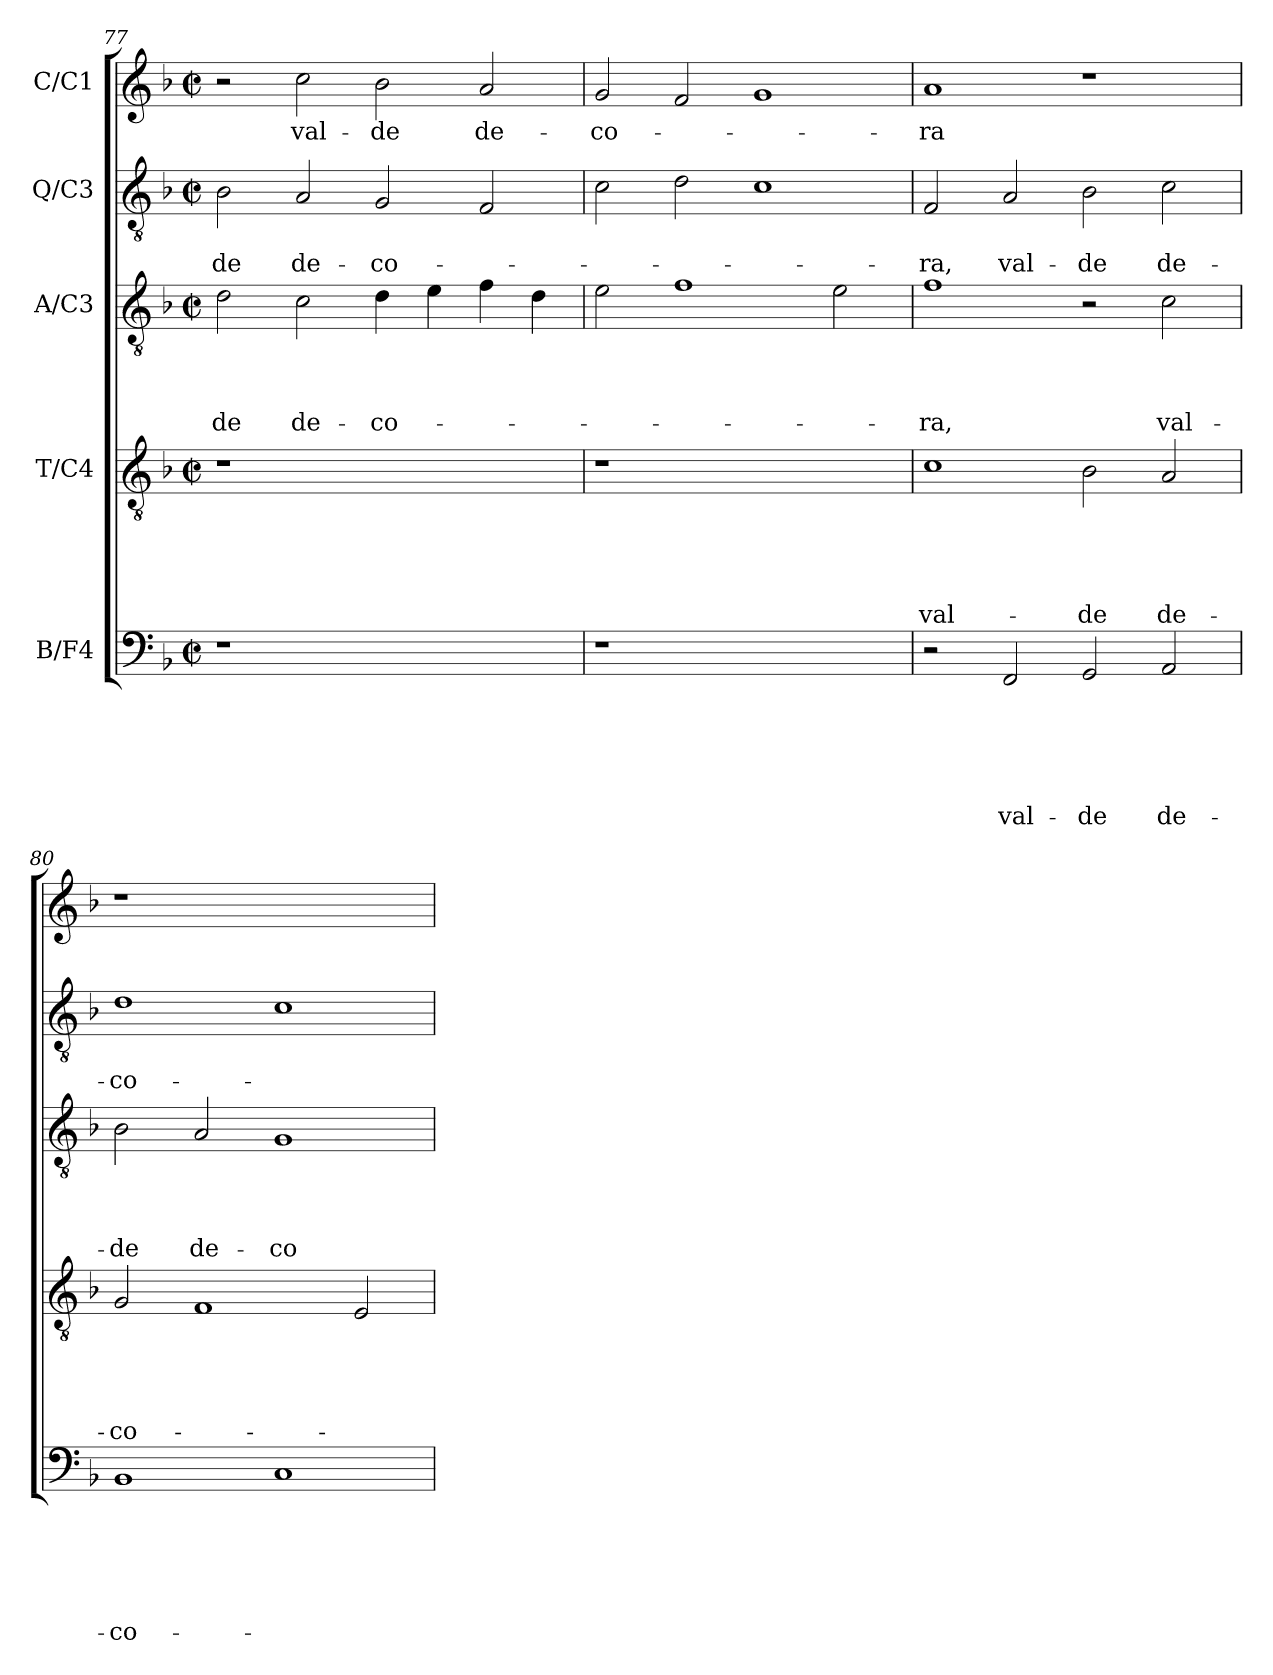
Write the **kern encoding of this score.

**kern	**text	**text	**text	**text	**text	**text	**kern	**text	**text	**text	**text	**text	**kern	**text	**text	**text	**text	**kern	**text	**text	**kern	**text
*part5	*part5	*part5	*part5	*part5	*part5	*part5	*part4	*part4	*part4	*part4	*part4	*part4	*part3	*part3	*part3	*part3	*part3	*part2	*part2	*part2	*part1	*part1
*staff5	*staff5	*staff5	*staff5	*staff5	*staff5	*staff5	*staff4	*staff4	*staff4	*staff4	*staff4	*staff4	*staff3	*staff3	*staff3	*staff3	*staff3	*staff2	*staff2	*staff2	*staff1	*staff1
*I"B/F4	*	*	*	*	*	*	*I"T/C4	*	*	*	*	*	*I"A/C3	*	*	*	*	*I"Q/C3	*	*	*I"C/C1	*
*clefF4	*	*	*	*	*	*	*clefGv2	*	*	*	*	*	*clefGv2	*	*	*	*	*clefGv2	*	*	*clefG2	*
*k[b-]	*	*	*	*	*	*	*k[b-]	*	*	*	*	*	*k[b-]	*	*	*	*	*k[b-]	*	*	*k[b-]	*
*F:	*	*	*	*	*	*	*F:	*	*	*	*	*	*F:	*	*	*	*	*F:	*	*	*F:	*
*M2/2	*	*	*	*	*	*	*M2/2	*	*	*	*	*	*M2/2	*	*	*	*	*M2/2	*	*	*M2/2	*
*met(c|)	*	*	*	*	*	*	*met(c|)	*	*	*	*	*	*met(c|)	*	*	*	*	*met(c|)	*	*	*met(c|)	*
=77	=77	=77	=77	=77	=77	=77	=77	=77	=77	=77	=77	=77	=77	=77	=77	=77	=77	=77	=77	=77	=77	=77
!	!	!	!	!	!	!	!	!	!	!	!	!	!	!	!	!	!LO:LY:b	!	!	!LO:LY:b	!	!
1r	.	.	.	.	.	.	1r	.	.	.	.	.	2d\	.	.	.	-de	2B-\	.	-de	2r	.
!	!	!	!	!	!	!	!	!	!	!	!	!	!	!	!	!	!LO:LY:b	!	!	!LO:LY:b	!	!LO:LY:b
.	.	.	.	.	.	.	.	.	.	.	.	.	2c\	.	.	.	de-	2A/	.	de-	2cc\	val-
!	!	!	!	!	!	!	!	!	!	!	!	!	!	!	!	!	!LO:LY:b	!	!	!LO:LY:b	!	!LO:LY:b
1ryy	.	.	.	.	.	.	1ryy	.	.	.	.	.	4d\	.	.	.	-co-	2G/	.	-co-	2b-\	-de
.	.	.	.	.	.	.	.	.	.	.	.	.	4e\	.	.	.	.	.	.	.	.	.
!	!	!	!	!	!	!	!	!	!	!	!	!	!	!	!	!	!	!	!	!	!	!LO:LY:b
.	.	.	.	.	.	.	.	.	.	.	.	.	4f\	.	.	.	.	2F/	.	.	2a/	de-
.	.	.	.	.	.	.	.	.	.	.	.	.	4d\	.	.	.	.	.	.	.	.	.
=78	=78	=78	=78	=78	=78	=78	=78	=78	=78	=78	=78	=78	=78	=78	=78	=78	=78	=78	=78	=78	=78	=78
!	!	!	!	!	!	!	!	!	!	!	!	!	!	!	!	!	!	!	!	!	!	!LO:LY:b
1r	.	.	.	.	.	.	1r	.	.	.	.	.	2e\	.	.	.	.	2c\	.	.	2g/	-co-
.	.	.	.	.	.	.	.	.	.	.	.	.	1f	.	.	.	.	2d\	.	.	2f/	.
1ryy	.	.	.	.	.	.	1ryy	.	.	.	.	.	.	.	.	.	.	1c	.	.	1g	.
.	.	.	.	.	.	.	.	.	.	.	.	.	2e\	.	.	.	.	.	.	.	.	.
=79	=79	=79	=79	=79	=79	=79	=79	=79	=79	=79	=79	=79	=79	=79	=79	=79	=79	=79	=79	=79	=79	=79
!	!	!	!	!	!	!	!	!	!	!	!	!LO:LY:b	!	!	!	!	!LO:LY:b	!	!	!LO:LY:b	!	!LO:LY:b
2r	.	.	.	.	.	.	1c	.	.	.	.	val-	1f	.	.	.	-ra,	2F/	.	-ra,	1a	-ra
!	!	!	!	!	!	!LO:LY:b	!	!	!	!	!	!	!	!	!	!	!	!	!	!LO:LY:b	!	!
2FF/	.	.	.	.	.	val-	.	.	.	.	.	.	.	.	.	.	.	2A/	.	val-	.	.
!	!	!	!	!	!	!LO:LY:b	!	!	!	!	!	!LO:LY:b	!	!	!	!	!	!	!	!LO:LY:b	!	!
2GG/	.	.	.	.	.	-de	2B-\	.	.	.	.	-de	2r	.	.	.	.	2B-\	.	-de	1r	.
!	!	!	!	!	!	!LO:LY:b	!	!	!	!	!	!LO:LY:b	!	!	!	!	!LO:LY:b	!	!	!LO:LY:b	!	!
2AA/	.	.	.	.	.	de-	2A/	.	.	.	.	de-	2c\	.	.	.	val-	2c\	.	de-	.	.
=80	=80	=80	=80	=80	=80	=80	=80	=80	=80	=80	=80	=80	=80	=80	=80	=80	=80	=80	=80	=80	=80	=80
!	!	!	!	!	!	!LO:LY:b	!	!	!	!	!	!LO:LY:b	!	!	!	!	!LO:LY:b	!	!	!LO:LY:b	!	!
1BB-	.	.	.	.	.	-co-	2G/	.	.	.	.	-co-	2B-\	.	.	.	-de	1d	.	-co-	1r	.
!	!	!	!	!	!	!	!	!	!	!	!	!	!	!	!	!	!LO:LY:b	!	!	!	!	!
.	.	.	.	.	.	.	1F	.	.	.	.	.	2A/	.	.	.	de-	.	.	.	.	.
!	!	!	!	!	!	!	!	!	!	!	!	!	!	!	!	!	!LO:LY:b	!	!	!	!	!
1C	.	.	.	.	.	.	.	.	.	.	.	.	1G	.	.	.	-co-	1c	.	.	1ryy	.
.	.	.	.	.	.	.	2E/	.	.	.	.	.	.	.	.	.	.	.	.	.	.	.
=	=	=	=	=	=	=	=	=	=	=	=	=	=	=	=	=	=	=	=	=	=	=
*-	*-	*-	*-	*-	*-	*-	*-	*-	*-	*-	*-	*-	*-	*-	*-	*-	*-	*-	*-	*-	*-	*-
